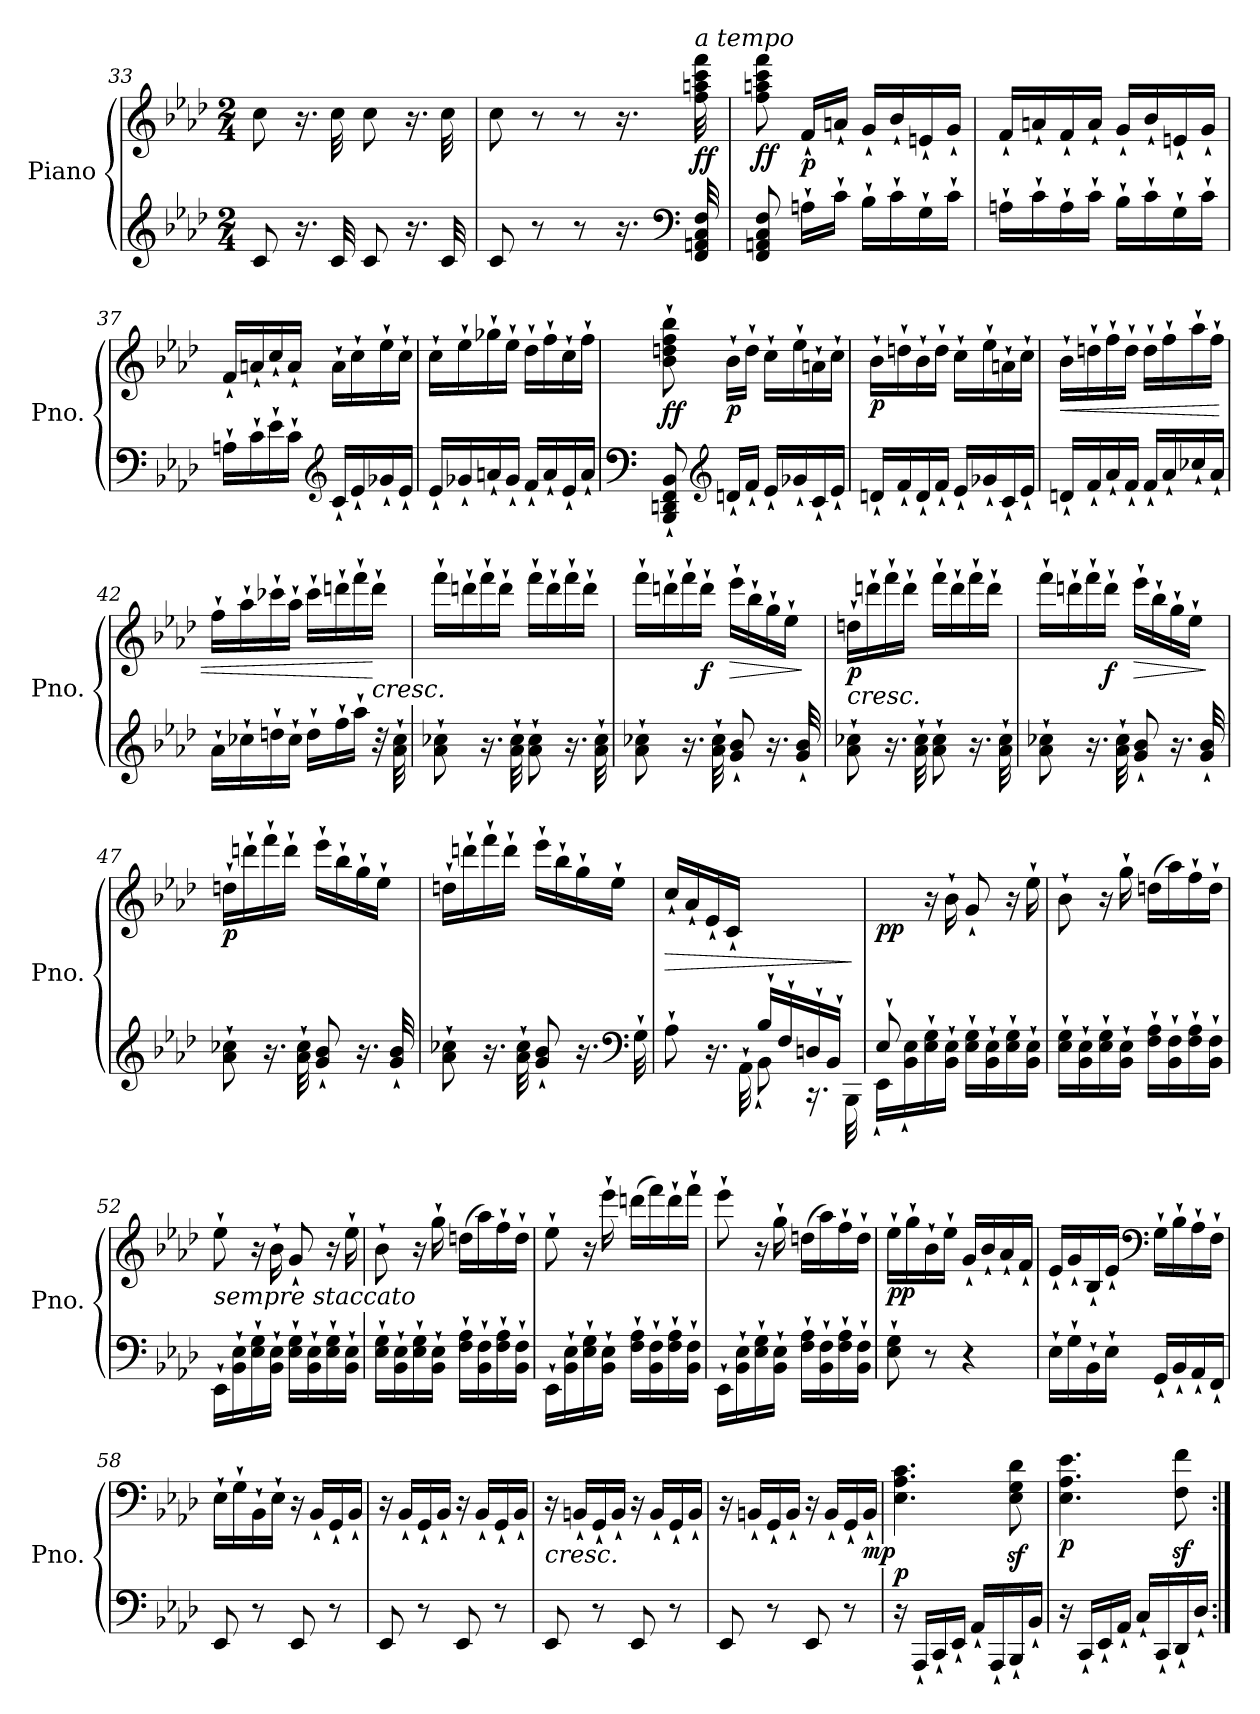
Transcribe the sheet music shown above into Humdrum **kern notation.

**kern	**kern	**dynam
*part1	*part1	*part1
*staff2	*staff1	*staff1/2
*I"Piano	*	*
*I'Pno.	*	*
*clefG2	*clefG2	*
*k[b-e-a-d-]	*k[b-e-a-d-]	*
*M2/4	*M2/4	*
=33	=33	=33
8c/	8cc\	.
16.r	16.r	.
*	*MM80	*
32c/	32cc\	.
8c/	8cc\	.
16.r	16.r	.
*	*MM56	*
32c/	32cc\	.
=34	=34	=34
8c/	8cc\	.
8r	8r	.
8r	8r	.
16.r	16.r	.
*clefF4	*	*
*	*MM110	*
!	!LO:TX:a:i:t=a tempo	!
!	!	!LO:DY:b
32FF/ 32AAn/ 32C/ 32F/	32ff\ 32aan\ 32ccc\ 32fff\	ff
=35	=35	=35
!	!	!LO:DY:b
8FF/ 8AAn/ 8C/ 8F/	8ff\ 8aan\ 8ccc\ 8fff\	ff
!	!	!LO:DY:b
16An`\LL	16f`/LL	p
16c`\JJ	16an`/JJ	.
16B-`\LL	16g`/LL	.
16c`\	16b-`/	.
16G`\	16en`/	.
16c`\JJ	16g`/JJ	.
!!LO:LB:g=z
=36	=36	=36
16An`\LL	16f`/LL	.
16c`\	16an`/	.
16A`\	16f`/	.
16c`\JJ	16a`/JJ	.
16B-`\LL	16g`/LL	.
16c`\	16b-`/	.
16G`\	16en`/	.
16c`\JJ	16g`/JJ	.
=37	=37	=37
16An`\LL	16f`/LL	.
16c`\	16an`/	.
16e-`\	16cc`/	.
16c`\JJ	16a`/JJ	.
*clefG2	*	*
16c`/LL	16a`\LL	.
16e-`/	16cc`\	.
16g-X`/	16ee-`\	.
16e-`/JJ	16cc`\JJ	.
=38	=38	=38
16e-`/LL	16cc`\LL	.
16g-X`/	16ee-`\	.
16an`/	16gg-X`\	.
16g-`/JJ	16ee-`\JJ	.
16f`/LL	16dd-`\LL	.
16a`/	16ff`\	.
16e-`/	16cc`\	.
16a`/JJ	16ff`\JJ	.
=39	=39	=39
*clefF4	*	*
!	!	!LO:DY:b
8BBB-/` 8DDn/` 8FF/` 8BB-/`	8b-\` 8ddn\` 8ff\` 8bb-\`	ff
*clefG2	*	*
!	!	!LO:DY:b
16dn`/LL	16b-`\LL	p
16f`/JJ	16dd`\JJ	.
16e-`/LL	16cc`\LL	.
16g-X`/	16ee-`\	.
16c`/	16an`\	.
16e-`/JJ	16cc`\JJ	.
!!LO:LB:g=z
=40	=40	=40
!	!	!LO:DY:b
16dn`/LL	16b-`\LL	p
16f`/	16ddn`\	.
16d`/	16b-`\	.
16f`/JJ	16dd`\JJ	.
16e-`/LL	16cc`\LL	.
16g-X`/	16ee-`\	.
16c`/	16an`\	.
16e-`/JJ	16cc`\JJ	.
=41	=41	=41
!	!	!LO:HP:b
16dn`/LL	16b-`\LL	<
16f`/	16ddn`\	.
16a-`/	16ff`\	.
16f`/JJ	16dd`\JJ	.
16f`/LL	16dd`\LL	.
16a-`/	16ff`\	.
16cc-X`/	16aa-`\	.
16a-`/JJ	16ff`\JJ	.
=42	=42	=42
16a-`\LL	16ff`\LL	.
16cc-X`\	16aa-`\	.
16ddn`\	16ccc-X`\	.
16cc-`\JJ	16aa-`\JJ	.
16dd`\LL	16ccc-`\LL	.
16ff`\	16dddn`\	.
16aa-`\JJ	16fff`\	.
!	!	!LO:HP:n=1:b
32r	16ddd`\JJ	[ <
32a-\` 32cc-\`	.	.
=43	=43	=43
8a-\` 8cc-X\`	16fff`\LL	.
.	16dddn`\	.
16.r	16fff`\	.
.	16ddd`\JJ	.
32a-\` 32cc-\`	.	.
8a-\` 8cc-\`	16fff`\LL	.
.	16ddd`\	.
16.r	16fff`\	.
.	16ddd`\JJ	.
32a-\` 32cc-\`	.	.
!!LO:LB:g=z
=44	=44	=44
8a-\` 8cc-X\`	16fff`\LL	.
.	16dddn`\	.
16.r	16fff`\	.
!	!	!LO:DY:b
.	16ddd`\JJ	f
32a-\` 32cc-\`	.	.
!	!	!LO:HP:n=1:b
8g/` 8b-/`	16eee-`\LL	[ >
.	16bb-`\	.
16.r	16gg`\	.
.	16ee-`\JJ	.
32g/` 32b-/`	.	.
.	.	]
=45	=45	=45
!	!	!LO:HP:b
!	!	!LO:DY:n=1:b
8a-\` 8cc-X\`	16ddn`\LL	< p
.	16dddn`\	.
16.r	16fff`\	.
.	16ddd`\JJ	.
32a-\` 32cc-\`	.	.
8a-\` 8cc-\`	16fff`\LL	.
.	16ddd`\	.
16.r	16fff`\	.
.	16ddd`\JJ	.
32a-\` 32cc-\`	.	.
=46	=46	=46
8a-\` 8cc-X\`	16fff`\LL	.
.	16dddn`\	.
16.r	16fff`\	.
!	!	!LO:DY:b
.	16ddd`\JJ	f
32a-\` 32cc-\`	.	.
!	!	!LO:HP:n=1:b
8g/` 8b-/`	16eee-`\LL	[ >
.	16bb-`\	.
16.r	16gg`\	.
.	16ee-`\JJ	.
32g/` 32b-/`	.	.
.	.	]
=47	=47	=47
!	!	!LO:DY:b
8a-\` 8cc-X\`	16ddn`\LL	p
.	16dddn`\	.
16.r	16fff`\	.
.	16ddd`\JJ	.
32a-\` 32cc-\`	.	.
8g/` 8b-/`	16eee-`\LL	.
.	16bb-`\	.
16.r	16gg`\	.
.	16ee-`\JJ	.
32g/` 32b-/`	.	.
!!LO:PB:g=z
=48	=48	=48
8a-\` 8cc-X\`	16ddn`\LL	.
.	16dddn`\	.
16.r	16fff`\	.
.	16ddd`\JJ	.
32a-\` 32cc-\`	.	.
8g/` 8b-/`	16eee-`\LL	.
.	16bb-`\	.
16.r	16gg`\	.
.	16ee-`\JJ	.
*clefF4	*	*
32G`\	.	.
=49	=49	=49
*^	*	*
!	!	!	!LO:HP:b
4ryy	8A-`\	16cc`/LL	>
.	.	16a-`/	.
.	16.r	16e-`/	.
.	.	16c`/JJ	.
.	32AA-`\	.	.
16B-`/LL	8BB-`\	4ryy	.
16F`/	.	.	.
16Dn`/	16.rCC	.	.
16BB-`/JJ	.	.	.
.	32BBB-\	.	.
*v	*v	*	*
.	.	]
=50	=50	=50
*^	*	*
!	!	!	!LO:DY:b
8E-`/	16EE-`\LL	8ryy	pp
.	16BB-\` 16E-\`	.	.
4.ryy	16E-\` 16G\`	16r	.
.	16BB-\` 16E-\`JJ	16b-`\	.
.	16E-\` 16G\`LL	8g`/	.
.	16BB-\` 16E-\`	.	.
.	16E-\` 16G\`	16r	.
.	16BB-\` 16E-\`JJ	16ee-`\	.
*v	*v	*	*
=51	=51	=51
16E-\` 16G\`LL	8b-`\	.
16BB-\` 16E-\`	.	.
16E-\` 16G\`	16r	.
16BB-\` 16E-\`JJ	16gg`\	.
16F\` 16A-\`LL	(>16ddn\LL	.
16BB-\` 16F\`	16aa-\)	.
16F\` 16A-\`	16ff`\	.
16BB-\` 16F\`JJ	16dd`\JJ	.
!!LO:LB:g=z
=52	=52	=52
!	!LO:TX:b:i:t=sempre staccato	!
16EE-`\LL	8ee-`\	.
16BB-\` 16E-\`	.	.
16E-\` 16G\`	16r	.
16BB-\` 16E-\`JJ	16b-`\	.
16E-\` 16G\`LL	8g`/	.
16BB-\` 16E-\`	.	.
16E-\` 16G\`	16r	.
16BB-\` 16E-\`JJ	16ee-`\	.
=53	=53	=53
16E-\` 16G\`LL	8b-`\	.
16BB-\` 16E-\`	.	.
16E-\` 16G\`	16r	.
16BB-\` 16E-\`JJ	16gg`\	.
16F\` 16A-\`LL	(>16ddn\LL	.
16BB-\` 16F\`	16aa-\)	.
16F\` 16A-\`	16ff`\	.
16BB-\` 16F\`JJ	16dd`\JJ	.
=54	=54	=54
16EE-`\LL	8ee-`\	.
16BB-\` 16E-\`	.	.
16E-\` 16G\`	16r	.
16BB-\` 16E-\`JJ	16eee-`\	.
16F\` 16A-\`LL	(>16dddn\LL	.
16BB-\` 16F\`	16fff\)	.
16F\` 16A-\`	16ddd`\	.
16BB-\` 16F\`JJ	16fff`\JJ	.
=55	=55	=55
16EE-`\LL	8eee-`\	.
16BB-\` 16E-\`	.	.
16E-\` 16G\`	16r	.
16BB-\` 16E-\`JJ	16gg`\	.
16F\` 16A-\`LL	(>16ddn\LL	.
16BB-\` 16F\`	16aa-\)	.
16F\` 16A-\`	16ff`\	.
16BB-\` 16F\`JJ	16dd`\JJ	.
=56	=56	=56
!	!	!LO:DY:b
8E-\` 8G\`	16ee-`\LL	pp
.	16gg`\	.
8r	16b-`\	.
.	16ee-`\JJ	.
4r	16g`/LL	.
.	16b-`/	.
.	16a-`/	.
.	16f`/JJ	.
!!LO:LB:g=z
=57	=57	=57
16E-`\LL	16e-`/LL	.
16G`\	16g`/	.
16BB-`\	16B-`/	.
16E-`\JJ	16e-`/JJ	.
*	*clefF4	*
16GG`/LL	16G`\LL	.
16BB-`/	16B-`\	.
16AA-`/	16A-`\	.
16FF`/JJ	16F`\JJ	.
=58	=58	=58
8EE-/	16E-`\LL	.
.	16G`\	.
8r	16BB-`\	.
.	16E-`\JJ	.
8EE-/	16r	.
.	16BB-`/LL	.
8r	16GG`/	.
.	16BB-`/JJ	.
=59	=59	=59
8EE-/	16r	.
.	16BB-`/LL	.
8r	16GG`/	.
.	16BB-`/JJ	.
8EE-/	16r	.
.	16BB-`/LL	.
8r	16GG`/	.
.	16BB-`/JJ	.
=60	=60	=60
!	!	!LO:HP:b
8EE-/	16r	<
.	16BBn`/LL	.
8r	16GG`/	.
.	16BB`/JJ	.
8EE-/	16r	.
.	16BB`/LL	.
8r	16GG`/	.
.	16BB`/JJ	.
=61	=61	=61
8EE-/	16r	.
.	16BBn`/LL	.
8r	16GG`/	.
.	16BB`/JJ	.
8EE-/	16r	.
.	16BB`/LL	.
8r	16GG`/	.
!	!	!LO:DY:b
.	16BB`/JJ	mp
.	.	[
!!LO:LB:g=z
=62	=62	=62
!	!	!LO:DY:b
16r	4.E-\ 4.A-\ 4.c\	p
16AAA-`/LL	.	.
16CC`/	.	.
16EE-`/JJ	.	.
16AA-`/LL	.	.
16AAA-`/	.	.
16BBB-`/	8E-\z< 8G\z< 8d-\z<	.
16BB-`/JJ	.	.
=62X1	=62X1	=62X1
!	!	!LO:DY:b
16r	4.E-\ 4.A-\ 4.e-\	p
16CC`/LL	.	.
16EE-`/	.	.
16AA-`/JJ	.	.
16C`/LL	.	.
16CC`/	.	.
16DD-`/	8F\z< 8f\z<	.
16D-`/JJ	.	.
=:|!	=:|!	=:|!
*-	*-	*-
